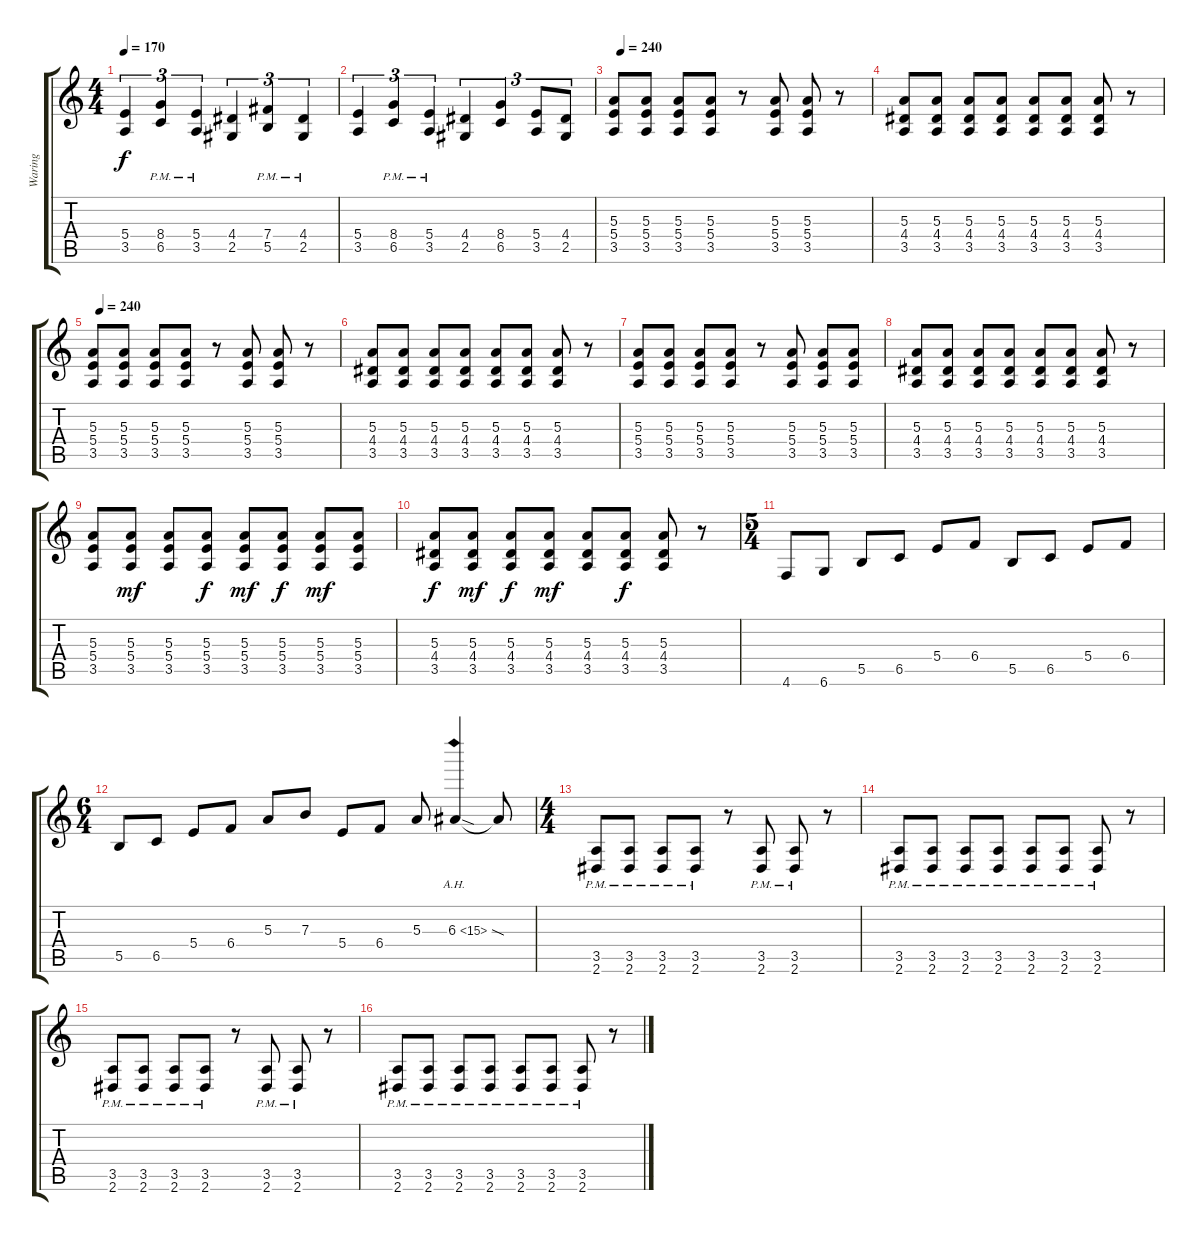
\track ("Waring" "Waring") {instrument distortionguitar}
\staff {score tabs}
\tuning (Db4 Ab3 E3 B2 Gb2 Db2) {hide}
\ts (4 4)
\tempo 170
\clef g2
\ks c
(5.4 3.5).4{tu (3 2) dy f} (8.4{pm} 6.5{pm}).4{tu (3 2)} (5.4{pm} 3.5{pm}).4{tu (3 2)} (4.4 2.5).4{tu (3 2)} (7.4{pm} 5.5{pm}).4{tu (3 2)} (4.4{pm} 2.5{pm}).4{tu (3 2)} |
(5.4 3.5).4{tu (3 2)} (8.4{pm} 6.5{pm}).4{tu (3 2)} (5.4{pm} 3.5{pm}).4{tu (3 2)} (4.4 2.5).4{tu (3 2)} (8.4 6.5).4{tu (3 2)} (5.4 3.5).8{tu (3 2)} (4.4 2.5).8{tu (3 2)} |
\tempo (240 0.03125)
(5.3 5.4 3.5).8 (5.3 5.4 3.5).8 (5.3 5.4 3.5).8 (5.3 5.4 3.5).8 r.8 (5.3 5.4 3.5).8 (5.3 5.4 3.5).8 r.8 |
(5.3 4.4 3.5).8 (5.3 4.4 3.5).8 (5.3 4.4 3.5).8 (5.3 4.4 3.5).8 (5.3 4.4 3.5).8 (5.3 4.4 3.5).8 (5.3 4.4 3.5).8 r.8 |
\tempo (240 0.03125)
(5.3 5.4 3.5).8 (5.3 5.4 3.5).8 (5.3 5.4 3.5).8 (5.3 5.4 3.5).8 r.8 (5.3 5.4 3.5).8 (5.3 5.4 3.5).8 r.8 |
(5.3 4.4 3.5).8 (5.3 4.4 3.5).8 (5.3 4.4 3.5).8 (5.3 4.4 3.5).8 (5.3 4.4 3.5).8 (5.3 4.4 3.5).8 (5.3 4.4 3.5).8 r.8 |
(5.3 5.4 3.5).8 (5.3 5.4 3.5).8 (5.3 5.4 3.5).8 (5.3 5.4 3.5).8 r.8 (5.3 5.4 3.5).8 (5.3 5.4 3.5).8 (5.3 5.4 3.5).8 |
(5.3 4.4 3.5).8 (5.3 4.4 3.5).8 (5.3 4.4 3.5).8 (5.3 4.4 3.5).8 (5.3 4.4 3.5).8 (5.3 4.4 3.5).8 (5.3 4.4 3.5).8 r.8 |
(5.3 5.4 3.5).8 (5.3 5.4 3.5).8{dy mf} (5.3 5.4 3.5).8 (5.3 5.4 3.5).8{dy f} (5.3 5.4 3.5).8{dy mf} (5.3 5.4 3.5).8{dy f} (5.3 5.4 3.5).8{dy mf} (5.3 5.4 3.5).8 |
(5.3 4.4 3.5).8{dy f} (5.3 4.4 3.5).8{dy mf} (5.3 4.4 3.5).8{dy f} (5.3 4.4 3.5).8{dy mf} (5.3 4.4 3.5).8 (5.3 4.4 3.5).8{dy f} (5.3 4.4 3.5).8 r.8 |
\ts (5 4)
4.6.8 6.6.8 5.5.8 6.5.8 5.4.8 6.4.8 5.5.8 6.5.8 5.4.8 6.4.8 |
\ts (6 4)
5.5.8 6.5.8 5.4.8 6.4.8 5.3.8 7.3.8 5.4.8 6.4.8 5.3.8 6.3{ah 9 sod}.4 6.3{t}.8 |
\ts (4 4)
(3.5{pm} 2.6{pm}).8 (3.5{pm} 2.6{pm}).8 (3.5{pm} 2.6{pm}).8 (3.5{pm} 2.6{pm}).8 r.8 (3.5{pm} 2.6{pm}).8 (3.5{pm} 2.6{pm}).8 r.8 |
(3.5{pm} 2.6{pm}).8 (3.5{pm} 2.6{pm}).8 (3.5{pm} 2.6{pm}).8 (3.5{pm} 2.6{pm}).8 (3.5{pm} 2.6{pm}).8 (3.5{pm} 2.6{pm}).8 (3.5{pm} 2.6{pm}).8 r.8 |
(3.5{pm} 2.6{pm}).8 (3.5{pm} 2.6{pm}).8 (3.5{pm} 2.6{pm}).8 (3.5{pm} 2.6{pm}).8 r.8 (3.5{pm} 2.6{pm}).8 (3.5{pm} 2.6{pm}).8 r.8 |
(3.5{pm} 2.6{pm}).8 (3.5{pm} 2.6{pm}).8 (3.5{pm} 2.6{pm}).8 (3.5{pm} 2.6{pm}).8 (3.5{pm} 2.6{pm}).8 (3.5{pm} 2.6{pm}).8 (3.5{pm} 2.6{pm}).8 r.8
